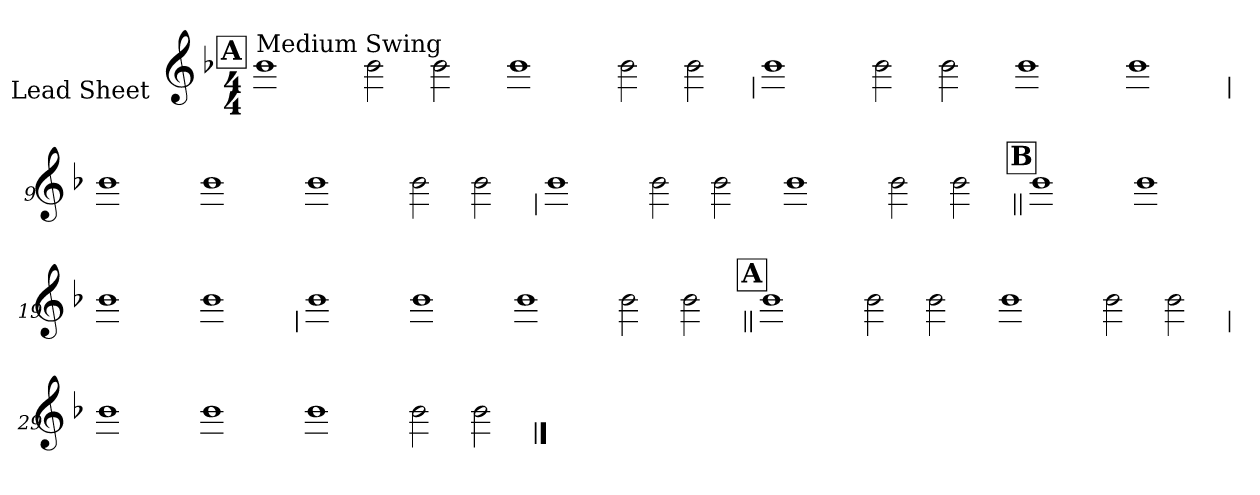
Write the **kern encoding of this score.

**kern
*part1
*staff1
*I"Lead Sheet
*stria0
*clefG2
*k[b-]
*F:
*M4/4
!!LO:REH:place=s1:a:t=A
=1||
!LO:TX:a:t=Medium Swing
1b-
=2-
2b-
2b-
=3-
1b-
=4-
2b-
2b-
!!LO:LB:g=z
=5
1b-
=6-
2b-
2b-
=7-
1b-
=8-
1b-
!!LO:LB:g=z
=9
1b-
=10-
1b-
=11-
1b-
=12-
2b-
2b-
!!LO:LB:g=z
=13
1b-
=14-
2b-
2b-
=15-
1b-
=16-
2b-
2b-
!!LO:LB:g=z
!!LO:REH:place=s1:a:t=B
=17||
1b-
=18-
1b-
=19-
1b-
=20-
1b-
!!LO:LB:g=z
=21
1b-
=22-
1b-
=23-
1b-
=24-
2b-
2b-
!!LO:LB:g=z
!!LO:REH:place=s1:a:t=A
=25||
1b-
=26-
2b-
2b-
=27-
1b-
=28-
2b-
2b-
!!LO:LB:g=z
=29
1b-
=30-
1b-
=31-
1b-
=32-
2b-
2b-
==
*-
